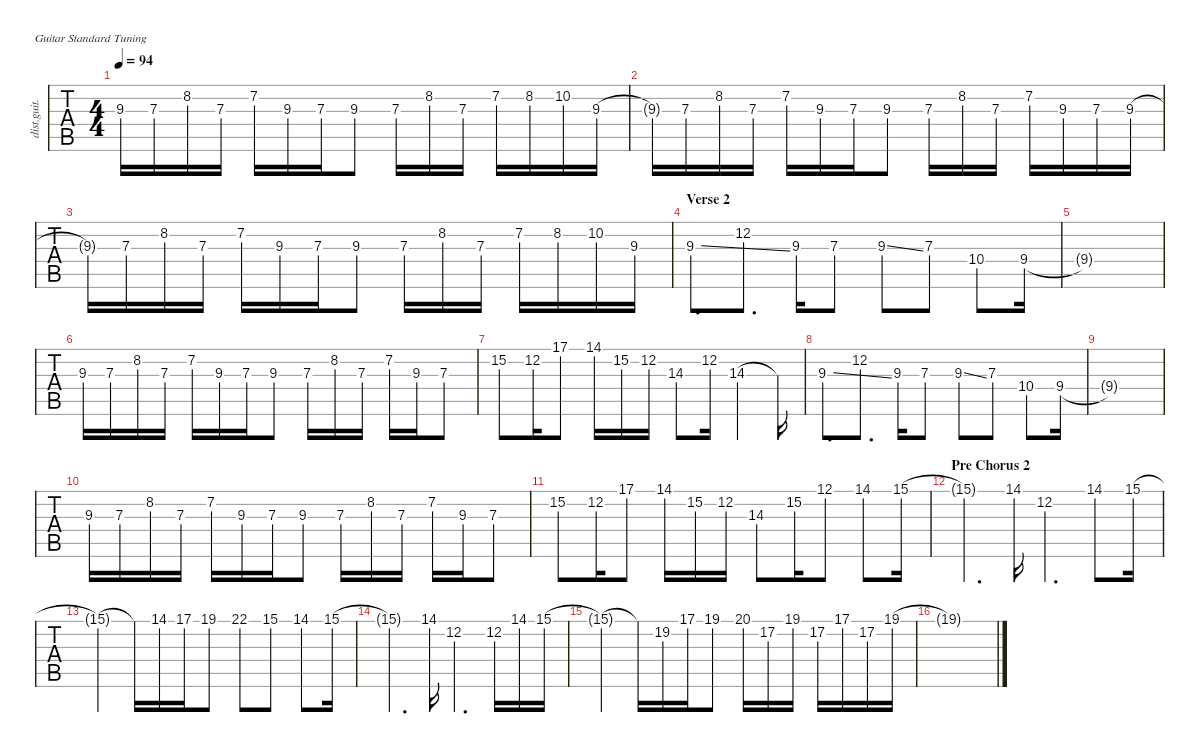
\defaultSystemsLayout 4
\hideDynamics
\bracketExtendMode nobrackets
\track ("Lead Guitar 1" "dist.guit.") {instrument distortionguitar}
\staff {tabs}
\tuning (E4 B3 G3 D3 A2 E2)
\ts (4 4)
\tempo 94
\clef g2
\ks c
9.3{t}.16{dy f} 7.3.16 8.2.16 7.3.16 7.2{acc #}.16 9.3.16 7.3.16 9.3.8 7.3.16 8.2.16 7.3.16 7.2{acc #}.16 8.2.16 10.2.16 9.3.16 |
9.3{t}.16 7.3.16 8.2.16 7.3.16 7.2{acc #}.16 9.3.16 7.3.16 9.3.8 7.3.16 8.2.16 7.3.16 7.2{acc #}.16 9.3.16 7.3.16 9.3.16 |
9.3{t}.16 7.3.16 8.2.16 7.3.16 7.2{acc #}.16 9.3.16 7.3.16 9.3.8 7.3.16 8.2.16 7.3.16 7.2{acc #}.16 8.2.16 10.2.16 9.3.16 |
\section ("" "Verse 2")
9.3{ss}.8{d} 12.2.8{d} 9.3.16 7.3.8 9.3{ss}.8 7.3.8 10.4.8 9.4.16 |
9.4{t}.1 |
9.3.16 7.3.16 8.2.16 7.3.16 7.2{acc #}.16 9.3.16 7.3.16 9.3.8 7.3.16 8.2.16 7.3.16 7.2{acc #}.16 9.3.16 7.3.8 |
15.2.8 12.2.16 17.1.8 14.1{acc #}.16 15.2.16 12.2.16 14.3.8 12.2.16 14.3.4 14.3{t}.16 |
9.3{ss}.8{d} 12.2.8{d} 9.3.16 7.3.8 9.3{ss}.8 7.3.8 10.4.8 9.4.16 |
9.4{t}.1 |
9.3.16 7.3.16 8.2.16 7.3.16 7.2{acc #}.16 9.3.16 7.3.16 9.3.8 7.3.16 8.2.16 7.3.16 7.2{acc #}.16 9.3.16 7.3.8 |
15.2.8 12.2.16 17.1.8 14.1{acc #}.16 15.2.16 12.2.16 14.3.8 15.2.16 12.1{st}.8 14.1{st acc #}.8 15.1.16 |
\section ("" "Pre Chorus 2")
15.1{t}.4{d} 14.1{acc #}.16 12.2.4{d} 14.1{st acc #}.8 15.1.16 |
15.1{t}.4 15.1{t}.16 14.1{acc #}.16 17.1.16 19.1.8 22.1.8 15.1{st}.8 14.1{st acc #}.8 15.1.16 |
15.1{t}.4{d} 14.1{acc #}.16 12.2.4{d} 12.2.16 14.1{acc #}.16 15.1.16 |
15.1{t}.4 15.1{t}.16 19.2{acc #}.16 17.1.16 19.1.8 20.1.16 17.2.16 19.1.16 17.2.16 17.1.16 17.2.16 19.1.16 |
19.1{t}.1
